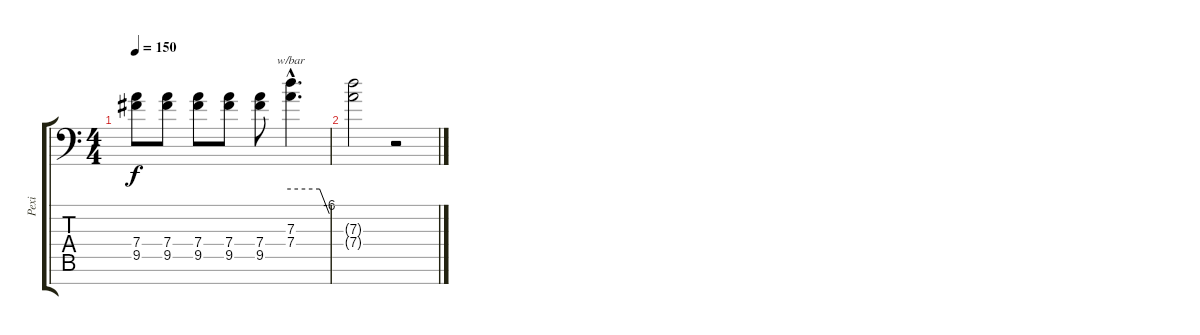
\track ("Pexi" "Pexi") {instrument distortionguitar}
\staff {score tabs}
\tuning (E4 B3 G3 D3 A2 D2 A1) {hide}
\ts (4 4)
\tempo 150
\clef f4
\ks c
(7.4 9.5).8{dy f} (7.4 9.5).8 (7.4 9.5).8 (7.4 9.5).8 (7.4 9.5).8 (7.3{hac} 7.4{hac}).4{d tbe (custom default 0 0 45 0 60 -24)} |
(7.3{t} 7.4{t}).2 r.2
